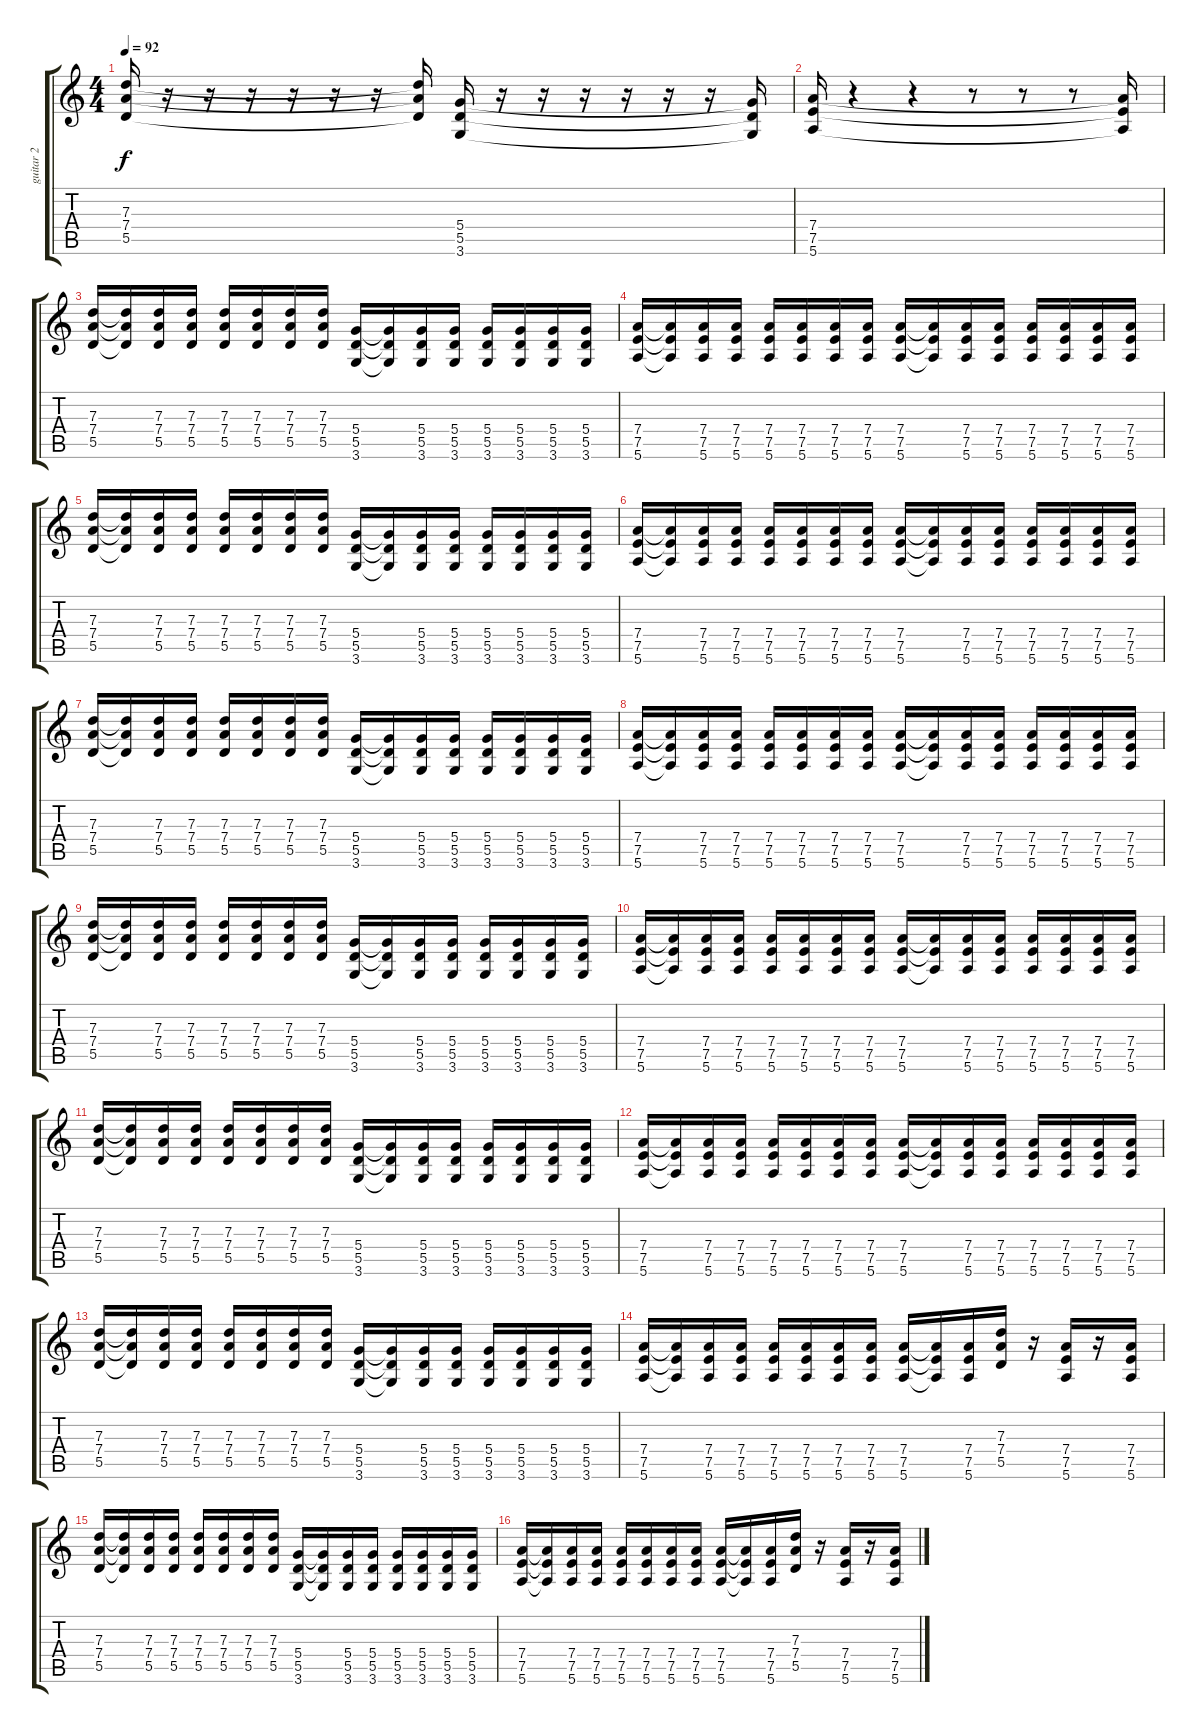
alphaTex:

\track ("guitar 2" "guitar 2") {instrument distortionguitar}
\staff {score tabs}
\tuning (E4 B3 G3 D3 A2 E2) {hide}
\ts (4 4)
\tempo 92
\clef g2
\ks c
(7.3 7.4 5.5).16{dy f volume 14} r.16 r.16 r.16 r.16 r.16 r.16 (7.3{t} 7.4{t} 5.5{t}).16 (5.4 5.5 3.6).16 r.16 r.16 r.16 r.16 r.16 r.16 (5.4{t} 5.5{t} 3.6{t}).16 |
(7.4 7.5 5.6).16 r.4 r.4 r.8 r.8 r.8 (7.4{t} 7.5{t} 5.6{t}).16 |
(7.3 7.4 5.5).16{volume 13} (7.3{t} 7.4{t} 5.5{t}).16 (7.3 7.4 5.5).16 (7.3 7.4 5.5).16 (7.3 7.4 5.5).16 (7.3 7.4 5.5).16 (7.3 7.4 5.5).16 (7.3 7.4 5.5).16 (5.4 5.5 3.6).16 (5.4{t} 5.5{t} 3.6{t}).16 (5.4 5.5 3.6).16 (5.4 5.5 3.6).16 (5.4 5.5 3.6).16 (5.4 5.5 3.6).16 (5.4 5.5 3.6).16 (5.4 5.5 3.6).16 |
(7.4 7.5 5.6).16 (7.4{t} 7.5{t} 5.6{t}).16 (7.4 7.5 5.6).16 (7.4 7.5 5.6).16 (7.4 7.5 5.6).16 (7.4 7.5 5.6).16 (7.4 7.5 5.6).16 (7.4 7.5 5.6).16 (7.4 7.5 5.6).16 (7.4{t} 7.5{t} 5.6{t}).16 (7.4 7.5 5.6).16 (7.4 7.5 5.6).16 (7.4 7.5 5.6).16 (7.4 7.5 5.6).16 (7.4 7.5 5.6).16 (7.4 7.5 5.6).16 |
(7.3 7.4 5.5).16{volume 13} (7.3{t} 7.4{t} 5.5{t}).16 (7.3 7.4 5.5).16 (7.3 7.4 5.5).16 (7.3 7.4 5.5).16 (7.3 7.4 5.5).16 (7.3 7.4 5.5).16 (7.3 7.4 5.5).16 (5.4 5.5 3.6).16 (5.4{t} 5.5{t} 3.6{t}).16 (5.4 5.5 3.6).16 (5.4 5.5 3.6).16 (5.4 5.5 3.6).16 (5.4 5.5 3.6).16 (5.4 5.5 3.6).16 (5.4 5.5 3.6).16 |
(7.4 7.5 5.6).16 (7.4{t} 7.5{t} 5.6{t}).16 (7.4 7.5 5.6).16 (7.4 7.5 5.6).16 (7.4 7.5 5.6).16 (7.4 7.5 5.6).16 (7.4 7.5 5.6).16 (7.4 7.5 5.6).16 (7.4 7.5 5.6).16 (7.4{t} 7.5{t} 5.6{t}).16 (7.4 7.5 5.6).16 (7.4 7.5 5.6).16 (7.4 7.5 5.6).16 (7.4 7.5 5.6).16 (7.4 7.5 5.6).16 (7.4 7.5 5.6).16 |
(7.3 7.4 5.5).16{volume 13} (7.3{t} 7.4{t} 5.5{t}).16 (7.3 7.4 5.5).16 (7.3 7.4 5.5).16 (7.3 7.4 5.5).16 (7.3 7.4 5.5).16 (7.3 7.4 5.5).16 (7.3 7.4 5.5).16 (5.4 5.5 3.6).16 (5.4{t} 5.5{t} 3.6{t}).16 (5.4 5.5 3.6).16 (5.4 5.5 3.6).16 (5.4 5.5 3.6).16 (5.4 5.5 3.6).16 (5.4 5.5 3.6).16 (5.4 5.5 3.6).16 |
(7.4 7.5 5.6).16 (7.4{t} 7.5{t} 5.6{t}).16 (7.4 7.5 5.6).16 (7.4 7.5 5.6).16 (7.4 7.5 5.6).16 (7.4 7.5 5.6).16 (7.4 7.5 5.6).16 (7.4 7.5 5.6).16 (7.4 7.5 5.6).16 (7.4{t} 7.5{t} 5.6{t}).16 (7.4 7.5 5.6).16 (7.4 7.5 5.6).16 (7.4 7.5 5.6).16 (7.4 7.5 5.6).16 (7.4 7.5 5.6).16 (7.4 7.5 5.6).16 |
(7.3 7.4 5.5).16{volume 13} (7.3{t} 7.4{t} 5.5{t}).16 (7.3 7.4 5.5).16 (7.3 7.4 5.5).16 (7.3 7.4 5.5).16 (7.3 7.4 5.5).16 (7.3 7.4 5.5).16 (7.3 7.4 5.5).16 (5.4 5.5 3.6).16 (5.4{t} 5.5{t} 3.6{t}).16 (5.4 5.5 3.6).16 (5.4 5.5 3.6).16 (5.4 5.5 3.6).16 (5.4 5.5 3.6).16 (5.4 5.5 3.6).16 (5.4 5.5 3.6).16 |
(7.4 7.5 5.6).16 (7.4{t} 7.5{t} 5.6{t}).16 (7.4 7.5 5.6).16 (7.4 7.5 5.6).16 (7.4 7.5 5.6).16 (7.4 7.5 5.6).16 (7.4 7.5 5.6).16 (7.4 7.5 5.6).16 (7.4 7.5 5.6).16 (7.4{t} 7.5{t} 5.6{t}).16 (7.4 7.5 5.6).16 (7.4 7.5 5.6).16 (7.4 7.5 5.6).16 (7.4 7.5 5.6).16 (7.4 7.5 5.6).16 (7.4 7.5 5.6).16 |
(7.3 7.4 5.5).16{volume 13} (7.3{t} 7.4{t} 5.5{t}).16 (7.3 7.4 5.5).16 (7.3 7.4 5.5).16 (7.3 7.4 5.5).16 (7.3 7.4 5.5).16 (7.3 7.4 5.5).16 (7.3 7.4 5.5).16 (5.4 5.5 3.6).16 (5.4{t} 5.5{t} 3.6{t}).16 (5.4 5.5 3.6).16 (5.4 5.5 3.6).16 (5.4 5.5 3.6).16 (5.4 5.5 3.6).16 (5.4 5.5 3.6).16 (5.4 5.5 3.6).16 |
(7.4 7.5 5.6).16 (7.4{t} 7.5{t} 5.6{t}).16 (7.4 7.5 5.6).16 (7.4 7.5 5.6).16 (7.4 7.5 5.6).16 (7.4 7.5 5.6).16 (7.4 7.5 5.6).16 (7.4 7.5 5.6).16 (7.4 7.5 5.6).16 (7.4{t} 7.5{t} 5.6{t}).16 (7.4 7.5 5.6).16 (7.4 7.5 5.6).16 (7.4 7.5 5.6).16 (7.4 7.5 5.6).16 (7.4 7.5 5.6).16 (7.4 7.5 5.6).16 |
(7.3 7.4 5.5).16{volume 13} (7.3{t} 7.4{t} 5.5{t}).16 (7.3 7.4 5.5).16 (7.3 7.4 5.5).16 (7.3 7.4 5.5).16 (7.3 7.4 5.5).16 (7.3 7.4 5.5).16 (7.3 7.4 5.5).16 (5.4 5.5 3.6).16 (5.4{t} 5.5{t} 3.6{t}).16 (5.4 5.5 3.6).16 (5.4 5.5 3.6).16 (5.4 5.5 3.6).16 (5.4 5.5 3.6).16 (5.4 5.5 3.6).16 (5.4 5.5 3.6).16 |
(7.4 7.5 5.6).16 (7.4{t} 7.5{t} 5.6{t}).16 (7.4 7.5 5.6).16 (7.4 7.5 5.6).16 (7.4 7.5 5.6).16 (7.4 7.5 5.6).16 (7.4 7.5 5.6).16 (7.4 7.5 5.6).16 (7.4 7.5 5.6).16 (7.4{t} 7.5{t} 5.6{t}).16 (7.4 7.5 5.6).16 (7.3 7.4 5.5).16 r.16 (7.4 7.5 5.6).16 r.16 (7.4 7.5 5.6).16 |
(7.3 7.4 5.5).16{volume 13} (7.3{t} 7.4{t} 5.5{t}).16 (7.3 7.4 5.5).16 (7.3 7.4 5.5).16 (7.3 7.4 5.5).16 (7.3 7.4 5.5).16 (7.3 7.4 5.5).16 (7.3 7.4 5.5).16 (5.4 5.5 3.6).16 (5.4{t} 5.5{t} 3.6{t}).16 (5.4 5.5 3.6).16 (5.4 5.5 3.6).16 (5.4 5.5 3.6).16 (5.4 5.5 3.6).16 (5.4 5.5 3.6).16 (5.4 5.5 3.6).16 |
(7.4 7.5 5.6).16 (7.4{t} 7.5{t} 5.6{t}).16 (7.4 7.5 5.6).16 (7.4 7.5 5.6).16 (7.4 7.5 5.6).16 (7.4 7.5 5.6).16 (7.4 7.5 5.6).16 (7.4 7.5 5.6).16 (7.4 7.5 5.6).16 (7.4{t} 7.5{t} 5.6{t}).16 (7.4 7.5 5.6).16 (7.3 7.4 5.5).16 r.16 (7.4 7.5 5.6).16 r.16 (7.4 7.5 5.6).16
